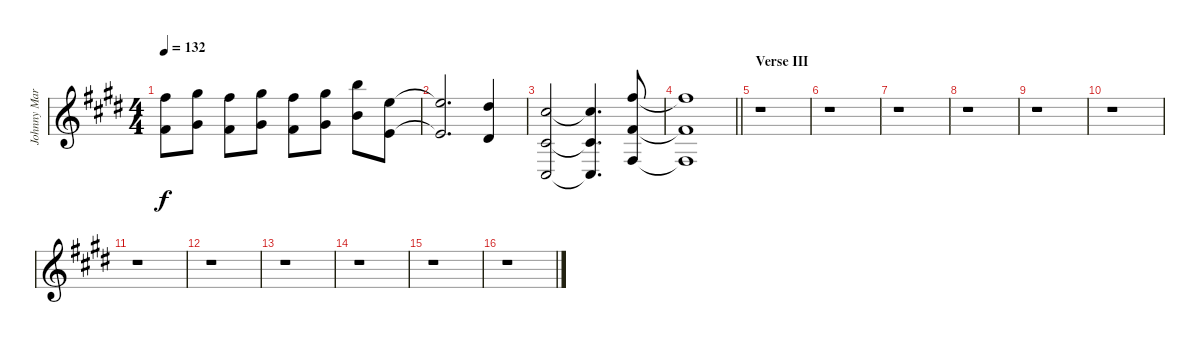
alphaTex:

\track ("Johnny Marr's string ensemble" "Johnny Mar") {instrument stringensemble1}
\staff {score}
\tuning (E4 B3 G3 D3 A2 E2) {hide}
\ts (4 4)
\tempo 132
\clef g2
\ks e
(19.2 16.4).8{dy f} (21.2 18.4).8 (19.2 16.4).8 (21.2 18.4).8 (19.2 16.4).8 (21.2 18.4).8 (19.1 16.3).8 (17.2 14.4).8 |
(17.2{t} 14.4{t}).2{d} (16.2 13.4).4 |
(14.2 11.4 9.6).2 (14.2{t} 11.4{t} 9.6{t}).4{d} (14.1 11.3 9.5).8 |
\barLineRight lightlight
(14.1{t} 11.3{t} 9.5{t}).1 |
\section ("" "Verse III")
r.1 |
r.1 |
r.1 |
r.1 |
r.1 |
r.1 |
r.1 |
r.1 |
r.1 |
r.1 |
r.1 |
r.1
